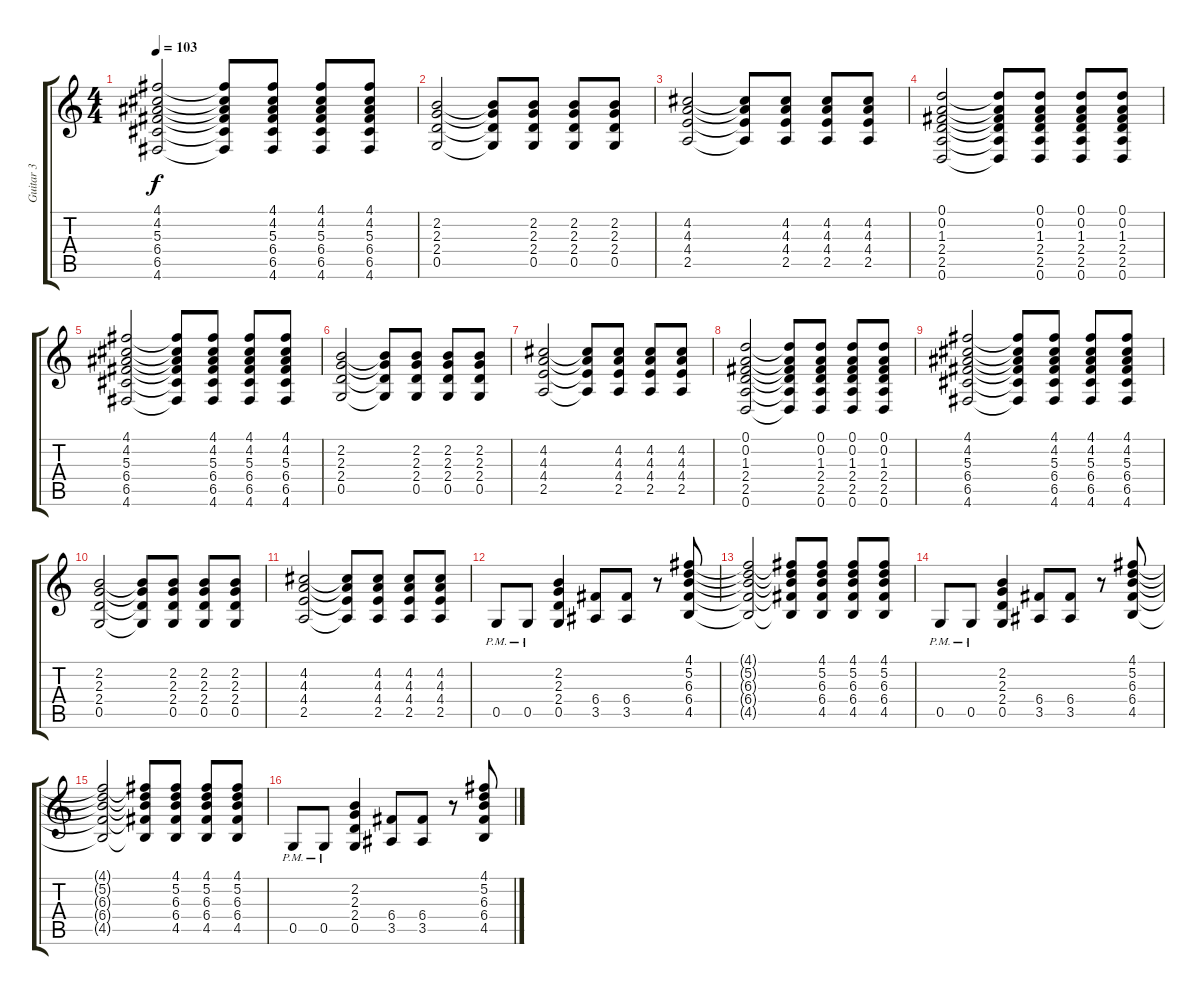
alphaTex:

\track ("Guitar 3" "Guitar 3") {instrument distortionguitar}
\staff {score tabs}
\tuning (D4 A3 F3 C3 G2 D2) {hide}
\ts (4 4)
\tempo 103
\clef g2
\ks c
(4.1 4.2 5.3 6.4 6.5 4.6).2{dy f} (4.1{t} 4.2{t} 5.3{t} 6.4{t} 6.5{t} 4.6{t}).8 (4.1 4.2 5.3 6.4 6.5 4.6).8 (4.1 4.2 5.3 6.4 6.5 4.6).8 (4.1 4.2 5.3 6.4 6.5 4.6).8 |
(2.2 2.3 2.4 0.5).2 (2.2{t} 2.3{t} 2.4{t} 0.5{t}).8 (2.2 2.3 2.4 0.5).8 (2.2 2.3 2.4 0.5).8 (2.2 2.3 2.4 0.5).8 |
(4.2 4.3 4.4 2.5).2 (4.2{t} 4.3{t} 4.4{t} 2.5{t}).8 (4.2 4.3 4.4 2.5).8 (4.2 4.3 4.4 2.5).8 (4.2 4.3 4.4 2.5).8 |
(0.1 0.2 1.3 2.4 2.5 0.6).2 (0.1{t} 0.2{t} 1.3{t} 2.4{t} 2.5{t} 0.6{t}).8 (0.1 0.2 1.3 2.4 2.5 0.6).8 (0.1 0.2 1.3 2.4 2.5 0.6).8 (0.1 0.2 1.3 2.4 2.5 0.6).8 |
(4.1 4.2 5.3 6.4 6.5 4.6).2 (4.1{t} 4.2{t} 5.3{t} 6.4{t} 6.5{t} 4.6{t}).8 (4.1 4.2 5.3 6.4 6.5 4.6).8 (4.1 4.2 5.3 6.4 6.5 4.6).8 (4.1 4.2 5.3 6.4 6.5 4.6).8 |
(2.2 2.3 2.4 0.5).2 (2.2{t} 2.3{t} 2.4{t} 0.5{t}).8 (2.2 2.3 2.4 0.5).8 (2.2 2.3 2.4 0.5).8 (2.2 2.3 2.4 0.5).8 |
(4.2 4.3 4.4 2.5).2 (4.2{t} 4.3{t} 4.4{t} 2.5{t}).8 (4.2 4.3 4.4 2.5).8 (4.2 4.3 4.4 2.5).8 (4.2 4.3 4.4 2.5).8 |
(0.1 0.2 1.3 2.4 2.5 0.6).2 (0.1{t} 0.2{t} 1.3{t} 2.4{t} 2.5{t} 0.6{t}).8 (0.1 0.2 1.3 2.4 2.5 0.6).8 (0.1 0.2 1.3 2.4 2.5 0.6).8 (0.1 0.2 1.3 2.4 2.5 0.6).8 |
(4.1 4.2 5.3 6.4 6.5 4.6).2 (4.1{t} 4.2{t} 5.3{t} 6.4{t} 6.5{t} 4.6{t}).8 (4.1 4.2 5.3 6.4 6.5 4.6).8 (4.1 4.2 5.3 6.4 6.5 4.6).8 (4.1 4.2 5.3 6.4 6.5 4.6).8 |
(2.2 2.3 2.4 0.5).2 (2.2{t} 2.3{t} 2.4{t} 0.5{t}).8 (2.2 2.3 2.4 0.5).8 (2.2 2.3 2.4 0.5).8 (2.2 2.3 2.4 0.5).8 |
(4.2 4.3 4.4 2.5).2 (4.2{t} 4.3{t} 4.4{t} 2.5{t}).8 (4.2 4.3 4.4 2.5).8 (4.2 4.3 4.4 2.5).8 (4.2 4.3 4.4 2.5).8 |
0.5{pm}.8 0.5{pm}.8 (2.2 2.3 2.4 0.5).4 (6.4 3.5).8 (6.4 3.5).8 r.8 (4.1 5.2 6.3 6.4 4.5).8 |
(4.1{t} 5.2{t} 6.3{t} 6.4{t} 4.5{t}).2 (4.1{t} 5.2{t} 6.3{t} 6.4{t} 4.5{t}).8 (4.1 5.2 6.3 6.4 4.5).8 (4.1 5.2 6.3 6.4 4.5).8 (4.1 5.2 6.3 6.4 4.5).8 |
0.5{pm}.8 0.5{pm}.8 (2.2 2.3 2.4 0.5).4 (6.4 3.5).8 (6.4 3.5).8 r.8 (4.1 5.2 6.3 6.4 4.5).8 |
(4.1{t} 5.2{t} 6.3{t} 6.4{t} 4.5{t}).2 (4.1{t} 5.2{t} 6.3{t} 6.4{t} 4.5{t}).8 (4.1 5.2 6.3 6.4 4.5).8 (4.1 5.2 6.3 6.4 4.5).8 (4.1 5.2 6.3 6.4 4.5).8 |
0.5{pm}.8 0.5{pm}.8 (2.2 2.3 2.4 0.5).4 (6.4 3.5).8 (6.4 3.5).8 r.8 (4.1 5.2 6.3 6.4 4.5).8
